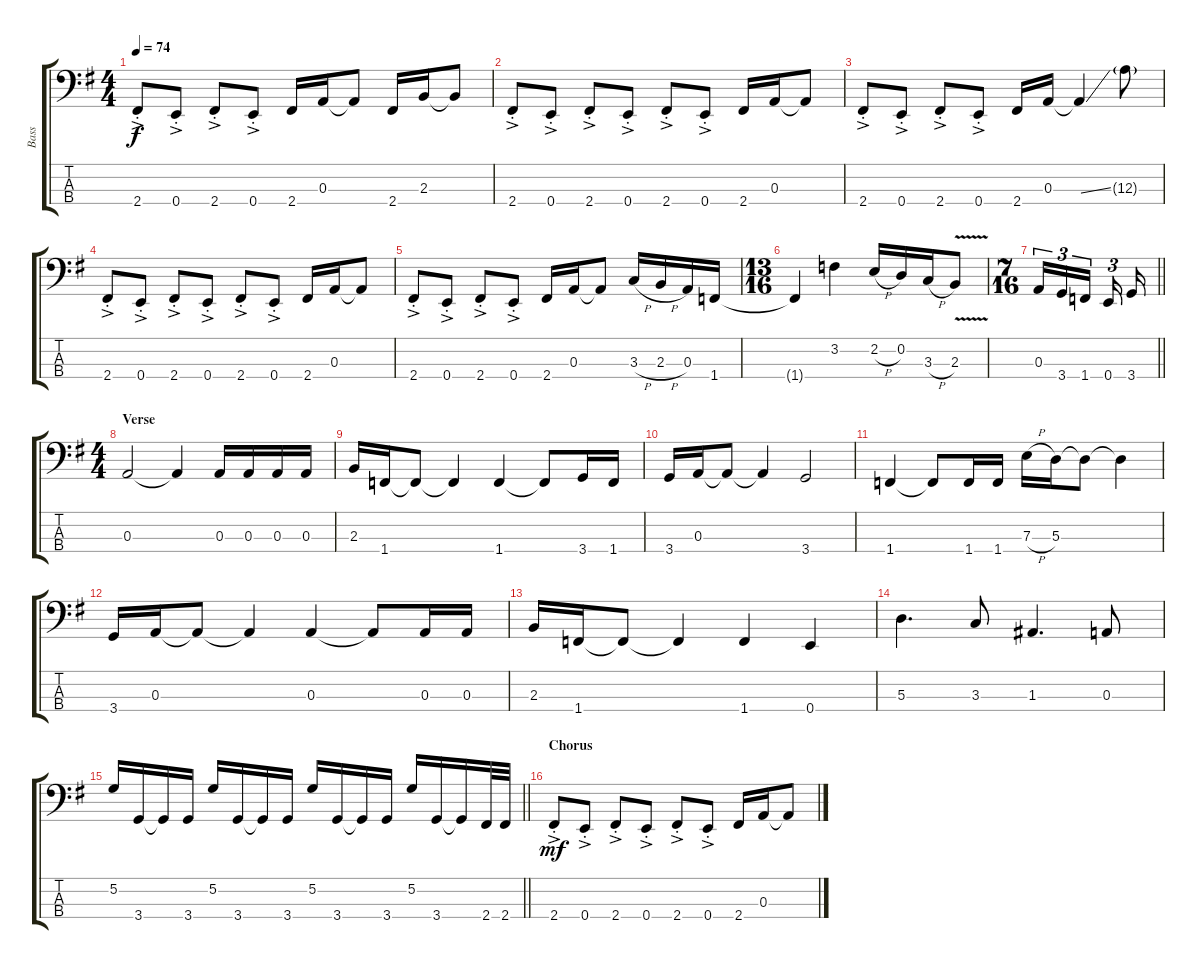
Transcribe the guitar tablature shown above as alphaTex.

\track ("Bass" "Bass") {instrument synthbass1}
\staff {score tabs}
\tuning (G2 D2 A1 E1) {hide}
\ts (4 4)
\tempo 74
\clef f4
\ks g
2.4{ac st}.8{dy f} 0.4{ac st}.8 2.4{ac st}.8 0.4{ac st}.8 2.4.16 0.3.16 0.3{t}.8 2.4.16 2.3.16 2.3{t}.8 |
2.4{ac st}.8 0.4{ac st}.8 2.4{ac st}.8 0.4{ac st}.8 2.4{ac st}.8 0.4{ac st}.8 2.4.16 0.3.16 0.3{t}.8 |
2.4{ac st}.8 0.4{ac st}.8 2.4{ac st}.8 0.4{ac st}.8 2.4.16 0.3.16 0.3{ss t}.4 12.3{g}.8 |
2.4{ac st}.8 0.4{ac st}.8 2.4{ac st}.8 0.4{ac st}.8 2.4{ac st}.8 0.4{ac st}.8 2.4.16 0.3.16 0.3{t}.8 |
2.4{ac st}.8 0.4{ac st}.8 2.4{ac st}.8 0.4{ac st}.8 2.4.16 0.3.16 0.3{t}.8 3.3{h}.16 2.3{h}.16 0.3.16 1.4.16 |
\ts (13 16)
1.4{t}.4 3.2.4 2.2{h}.16 0.2.16 3.3{h}.16 2.3{v}.8 |
\ts (7 16)
\barLineRight lightlight
0.3.16{tu (3 2)} 3.4.16{tu (3 2)} 1.4.16{tu (3 2)} 0.4.16{tu (3 2)} 3.4.16 |
\ts (4 4)
\section ("" "Verse")
0.3.2 0.3{t}.4 0.3.16 0.3.16 0.3.16 0.3.16 |
2.3.16 1.4.16 1.4{t}.8 1.4{t}.4 1.4.4 1.4{t}.8 3.4.16 1.4.16 |
3.4.16 0.3.16 0.3{t}.8 0.3{t}.4 3.4.2 |
1.4.4 1.4{t}.8 1.4.16 1.4.16 7.3{h}.16 5.3.16 5.3{t}.8 5.3{t}.4 |
3.4.16 0.3.16 0.3{t}.8 0.3{t}.4 0.3.4 0.3{t}.8 0.3.16 0.3.16 |
2.3.16 1.4.16 1.4{t}.8 1.4{t}.4 1.4.4 0.4.4 |
5.3.4{d} 3.3.8 1.3.4{d} 0.3.8 |
\barLineRight lightlight
5.2.16 3.4.16 3.4{t}.16 3.4.16 5.2.16 3.4.16 3.4{t}.16 3.4.16 5.2.16 3.4.16 3.4{t}.16 3.4.16 5.2.16 3.4.16 3.4{t}.16 2.4.32 2.4.32 |
\section ("" "Chorus")
2.4{ac st}.8{dy mf} 0.4{ac st}.8 2.4{ac st}.8 0.4{ac st}.8 2.4{ac st}.8 0.4{ac st}.8 2.4.16 0.3.16 0.3{t}.8
